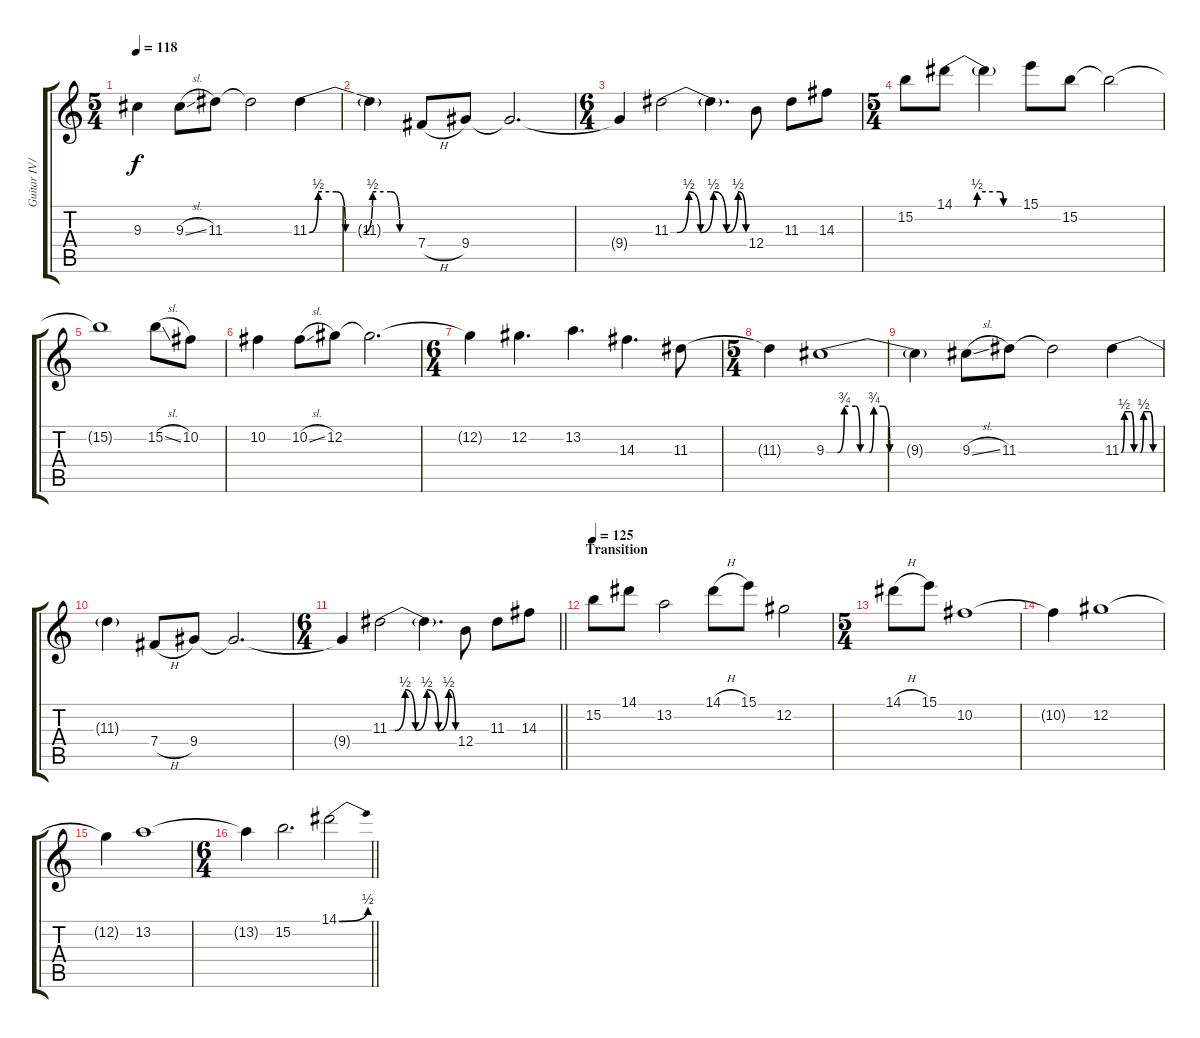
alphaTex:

\track ("Guitar IV/Guitar III Delay 1" "Guitar IV/") {instrument distortionguitar}
\staff {score tabs}
\tuning (Db4 Ab3 E3 B2 Gb2 Db2) {hide}
\ts (5 4)
\tempo 118
\clef g2
\ks c
9.3{t}.4{dy f} 9.3{sl}.8 11.3.8 11.3{t}.2 11.3{be (custom 0 0 5 2 15 2 20 0 30 0 35 2 45 2 50 0 60 0)}.4 |
11.3{t}.4 7.4{h}.8 9.4.8 9.4{t}.2{d} |
\ts (6 4)
9.4{t}.4 11.3{be (custom 0 0 5 0 14 2 23 0 33 2 43 0 52 2 58 0 60 0)}.2 11.3{t}.4{d} 12.4.8 11.3.8 14.3.8 |
\ts (5 4)
15.2.8 14.1{be (custom 0 0 18 0 20 2 40 2 43 0 60 0)}.8 14.1{t}.4 15.1.8 15.2.8 15.2{t}.2{volume 4} |
15.2{t}.1 15.2{sl}.8{volume 7} 10.2.8 |
10.2.4 10.2{sl}.8 12.2.8 12.2{t}.2{d} |
\ts (6 4)
12.2{t}.4 12.2.4{d} 13.2.4{d} 14.3.4{d} 11.3.8 |
\ts (5 4)
11.3{t}.4 9.3{be (custom 0 0 5 0 8 3 13 3 15 0 19 0 21 3 25 3 28 0 60 0)}.1 |
9.3{t}.4 9.3{sl}.8 11.3.8 11.3{t}.2 11.3{be (custom 0 0 5 2 15 2 20 0 30 0 35 2 45 2 50 0 60 0)}.4 |
11.3{t}.4 7.4{h}.8 9.4.8 9.4{t}.2{d} |
\ts (6 4)
\barLineRight lightlight
9.4{t}.4 11.3{be (custom 0 0 5 0 14 2 23 0 33 2 43 0 52 2 58 0 60 0)}.2 11.3{t}.4{d} 12.4.8 11.3.8 14.3.8 |
\section ("" "Transition")
\tempo 125
15.2.8 14.1.8 13.2.2 14.1{h}.8 15.1.8 12.2.2 |
\ts (5 4)
14.1{h}.8 15.1.8 10.2.1 |
10.2{t}.4 12.2.1 |
12.2{t}.4 13.2.1 |
\ts (6 4)
\barLineRight lightlight
13.2{t}.4 15.2.2{d} 14.1{be (bend 0 0 60 2)}.2
